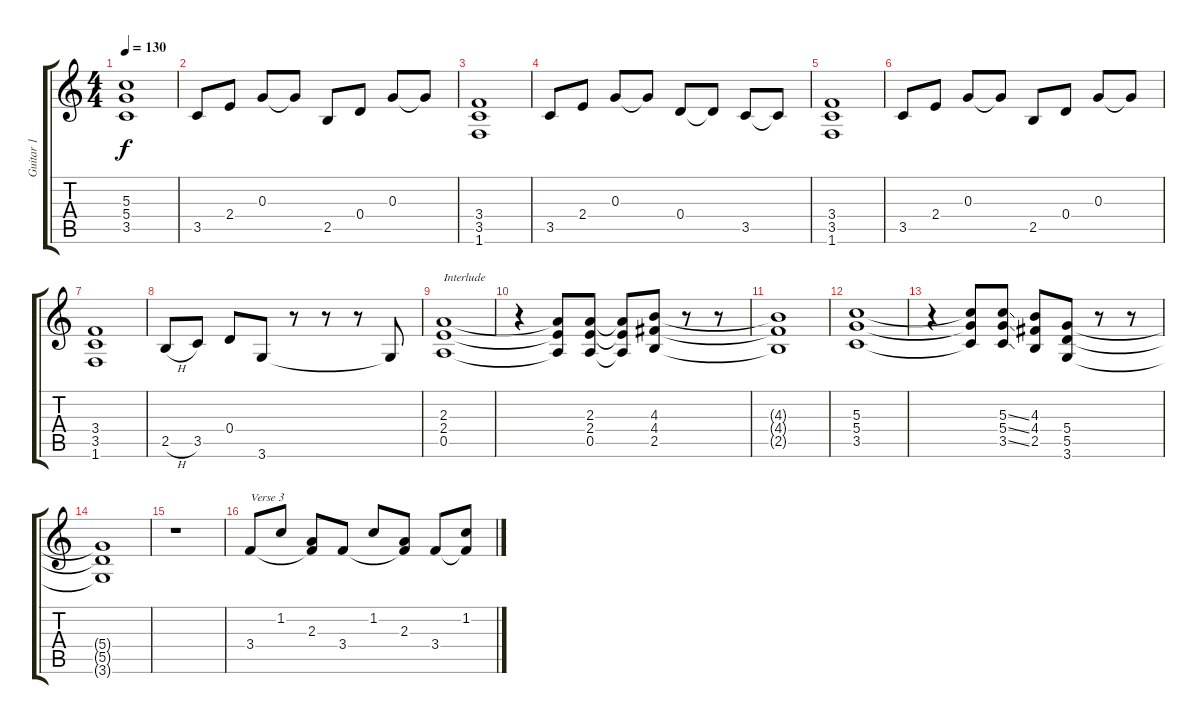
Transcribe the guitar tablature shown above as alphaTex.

\track ("Guitar 1" "Guitar 1") {instrument electricguitarclean}
\staff {score tabs}
\tuning (E4 B3 G3 D3 A2 E2) {hide}
\ts (4 4)
\tempo 130
\clef g2
\ks c
(5.3 5.4 3.5).1{dy f} |
3.5.8 2.4.8 0.3.8 0.3{t}.8 2.5.8 0.4.8 0.3.8 0.3{t}.8 |
(3.4 3.5 1.6).1 |
3.5.8 2.4.8 0.3.8 0.3{t}.8 0.4.8 0.4{t}.8 3.5.8 3.5{t}.8 |
(3.4 3.5 1.6).1 |
3.5.8 2.4.8 0.3.8 0.3{t}.8 2.5.8 0.4.8 0.3.8 0.3{t}.8 |
(3.4 3.5 1.6).1 |
2.5{h}.8 3.5.8 0.4.8 3.6.8 r.8 r.8 r.8 3.6{t}.8 |
(2.3 2.4 0.5).1{txt "Interlude" instrument distortionguitar} |
r.4 (2.3{t} 2.4{t} 0.5{t}).8 (2.3 2.4 0.5).8 (2.3{t} 2.4{t} 0.5{t}).8 (4.3 4.4 2.5).8 r.8 r.8 |
(4.3{t} 4.4{t} 2.5{t}).1 |
(5.3 5.4 3.5).1 |
r.4 (5.3{t} 5.4{t} 3.5{t}).8 (5.3{ss} 5.4{ss} 3.5{ss}).8 (4.3 4.4 2.5).8 (5.4 5.5 3.6).8 r.8 r.8 |
(5.4{t} 5.5{t} 3.6{t}).1 |
r.1 |
3.4.8{txt "Verse 3" instrument electricguitarclean} 1.2.8 (2.3 3.4{t}).8 3.4.8 1.2.8 (2.3 3.4{t}).8 3.4.8 (1.2 3.4{t}).8
